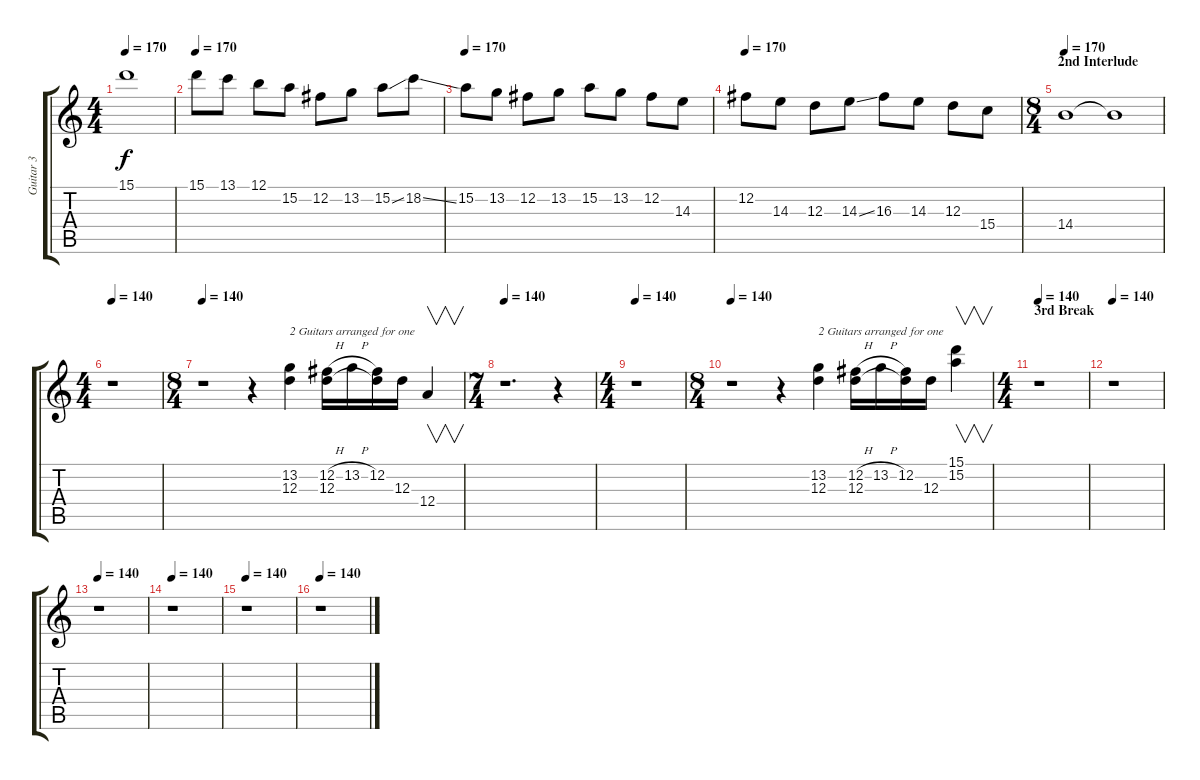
\track ("Guitar 3" "Guitar 3") {instrument distortionguitar}
\staff {score tabs}
\tuning (B3 Gb3 D3 A2 E2 B1) {hide}
\ts (4 4)
\tempo 170
\clef g2
\ks c
15.1{t}.1{dy f} |
\tempo 170
15.1.8 13.1.8 12.1.8 15.2.8 12.2.8 13.2.8 15.2{ss}.8 18.2{ss}.8 |
\tempo 170
15.2.8 13.2.8 12.2.8 13.2.8 15.2.8 13.2.8 12.2.8 14.3.8 |
\tempo 170
12.2.8 14.3.8 12.3.8 14.3{ss}.8 16.3.8 14.3.8 12.3.8 15.4.8 |
\ts (8 4)
\section ("" "2nd Interlude")
\tempo 170
14.4.1 14.4{t}.1 |
\ts (4 4)
\tempo 140
r.1 |
\ts (8 4)
\tempo 140
r.1 r.4 (13.2 12.3).4{txt "2 Guitars arranged for one"} (12.2{h} 12.3).16 13.2{h}.16 (12.2 12.3{t}).16 12.3.16 12.4.4{v} |
\ts (7 4)
\tempo 140
r.1{d} r.4 |
\ts (4 4)
\tempo 140
r.1 |
\ts (8 4)
\tempo 140
r.1 r.4 (13.2 12.3).4{txt "2 Guitars arranged for one"} (12.2{h} 12.3).16 13.2{h}.16 (12.2 12.3{t}).16 12.3.16 (15.1 15.2).4{v} |
\ts (4 4)
\section ("" "3rd Break")
\tempo 140
r.1 |
\tempo 140
r.1 |
\tempo 140
r.1 |
\tempo 140
r.1 |
\tempo 140
r.1 |
\tempo 140
r.1
